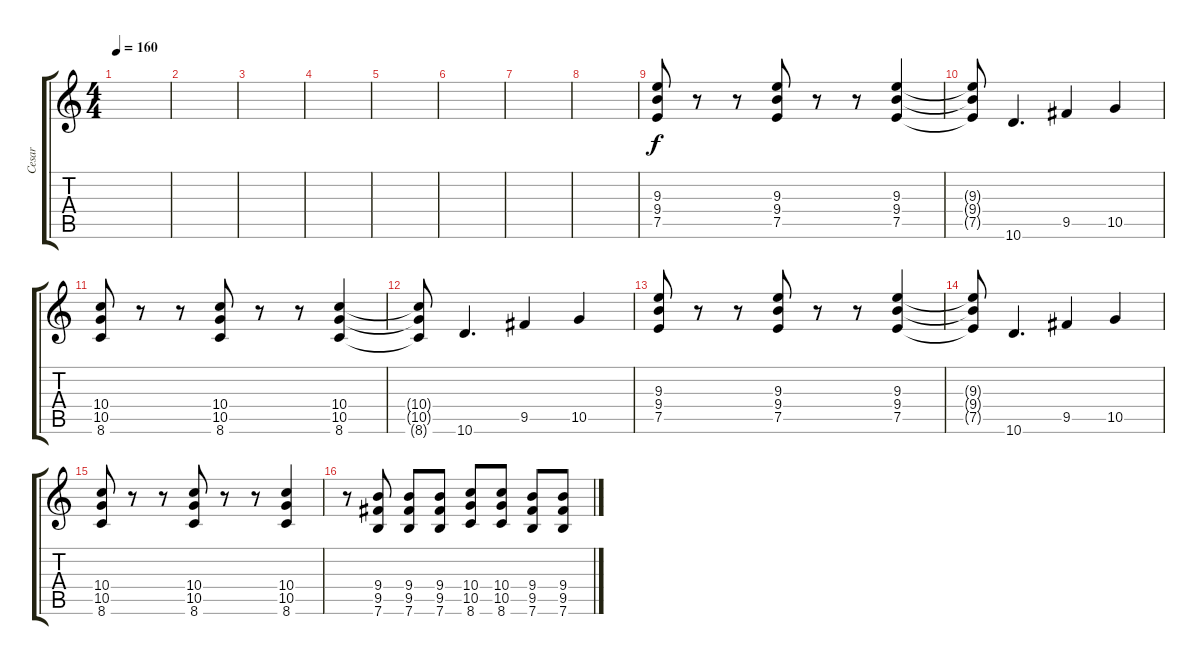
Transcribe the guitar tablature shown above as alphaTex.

\track ("Cesar" "Cesar") {instrument distortionguitar}
\staff {score tabs}
\tuning (E4 B3 G3 D3 A2 E2) {hide}
\ts (4 4)
\tempo 160
\clef g2
\ks c
|
|
|
|
|
|
|
|
(9.3 9.4 7.5).8 r.8 r.8 (9.3 9.4 7.5).8 r.8 r.8 (9.3 9.4 7.5).4 |
(9.3{t} 9.4{t} 7.5{t}).8 10.6.4{d} 9.5.4 10.5.4 |
(10.4 10.5 8.6).8 r.8 r.8 (10.4 10.5 8.6).8 r.8 r.8 (10.4 10.5 8.6).4 |
(10.4{t} 10.5{t} 8.6{t}).8 10.6.4{d} 9.5.4 10.5.4 |
(9.3 9.4 7.5).8 r.8 r.8 (9.3 9.4 7.5).8 r.8 r.8 (9.3 9.4 7.5).4 |
(9.3{t} 9.4{t} 7.5{t}).8 10.6.4{d} 9.5.4 10.5.4 |
(10.4 10.5 8.6).8 r.8 r.8 (10.4 10.5 8.6).8 r.8 r.8 (10.4 10.5 8.6).4 |
r.8 (9.4 9.5 7.6).8 (9.4 9.5 7.6).8 (9.4 9.5 7.6).8 (10.4 10.5 8.6).8 (10.4 10.5 8.6).8 (9.4 9.5 7.6).8 (9.4 9.5 7.6).8
